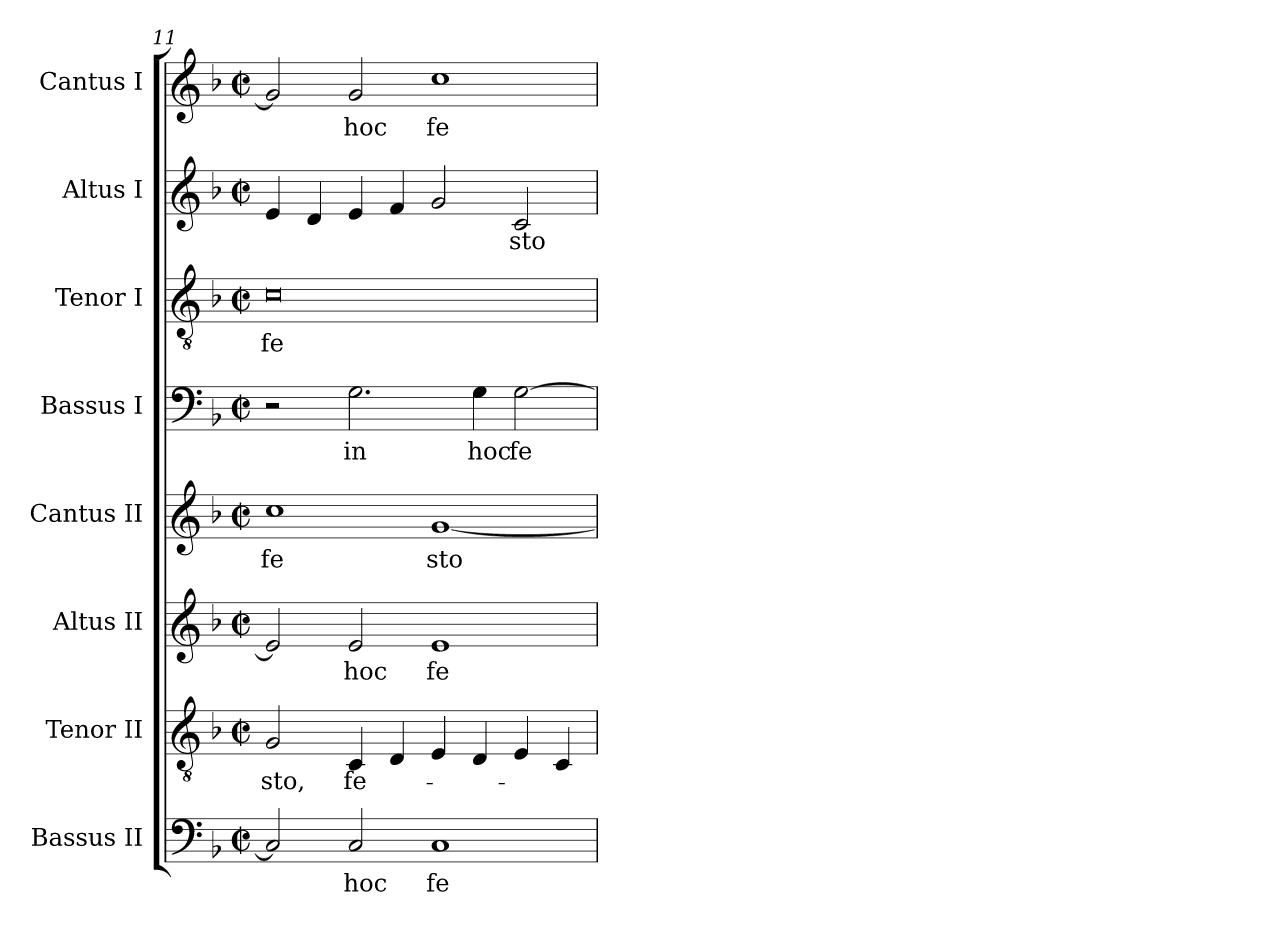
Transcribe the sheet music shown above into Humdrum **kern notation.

**kern	**text	**kern	**text	**kern	**text	**kern	**text	**kern	**text	**kern	**text	**kern	**text	**kern	**text
*part8	*part8	*part7	*part7	*part6	*part6	*part5	*part5	*part4	*part4	*part3	*part3	*part2	*part2	*part1	*part1
*staff8	*staff8	*staff7	*staff7	*staff6	*staff6	*staff5	*staff5	*staff4	*staff4	*staff3	*staff3	*staff2	*staff2	*staff1	*staff1
*I"Bassus II	*	*I"Tenor II	*	*I"Altus II	*	*I"Cantus II	*	*I"Bassus I	*	*I"Tenor I	*	*I"Altus I	*	*I"Cantus I	*
*clefF4	*	*clefGv2	*	*clefG2	*	*clefG2	*	*clefF4	*	*clefGv2	*	*clefG2	*	*clefG2	*
*k[b-]	*	*k[b-]	*	*k[b-]	*	*k[b-]	*	*k[b-]	*	*k[b-]	*	*k[b-]	*	*k[b-]	*
*F:	*	*F:	*	*F:	*	*F:	*	*F:	*	*F:	*	*F:	*	*F:	*
*M2/2	*	*M2/2	*	*M2/2	*	*M2/2	*	*M2/2	*	*M2/2	*	*M2/2	*	*M2/2	*
*met(c|)	*	*met(c|)	*	*met(c|)	*	*met(c|)	*	*met(c|)	*	*met(c|)	*	*met(c|)	*	*met(c|)	*
=11	=11	=11	=11	=11	=11	=11	=11	=11	=11	=11	=11	=11	=11	=11	=11
!	!	!	!LO:LY:b:cj	!	!	!	!LO:LY:b:cj	!	!	!	!LO:LY:b:cj	!	!	!	!
2C/]	.	2G/	-sto,	2e/]	.	1cc	fe	2r	.	0c	fe-	4e/	.	2g/]	.
.	.	.	.	.	.	.	.	.	.	.	.	4d/	.	.	.
!	!LO:LY:b:cj	!	!LO:LY:b:cj	!	!LO:LY:b:cj	!	!	!	!LO:LY:b:cj	!	!	!	!	!	!LO:LY:b:cj
2C/	hoc	4C/	fe-	2e/	hoc	.	.	2.G\	in	.	.	4e/	.	2g/	hoc
.	.	4D/	.	.	.	.	.	.	.	.	.	4f/	.	.	.
!	!LO:LY:b:cj	!	!	!	!LO:LY:b:cj	!	!LO:LY:b:cj	!	!	!	!	!	!	!	!LO:LY:b:cj
1C	fe	4E/	.	1e	fe	[<1g	sto	.	.	.	.	2g/	.	1cc	fe
!	!	!	!	!	!	!	!	!	!LO:LY:b:cj	!	!	!	!	!	!
.	.	4D/	.	.	.	.	.	4G\	hoc	.	.	.	.	.	.
!	!	!	!	!	!	!	!	!	!LO:LY:b:cj	!	!	!	!LO:LY:b:cj	!	!
.	.	4E/	.	.	.	.	.	[>2G\	fe-	.	.	2c/	sto	.	.
.	.	4C/	.	.	.	.	.	.	.	.	.	.	.	.	.
=	=	=	=	=	=	=	=	=	=	=	=	=	=	=	=
*-	*-	*-	*-	*-	*-	*-	*-	*-	*-	*-	*-	*-	*-	*-	*-
